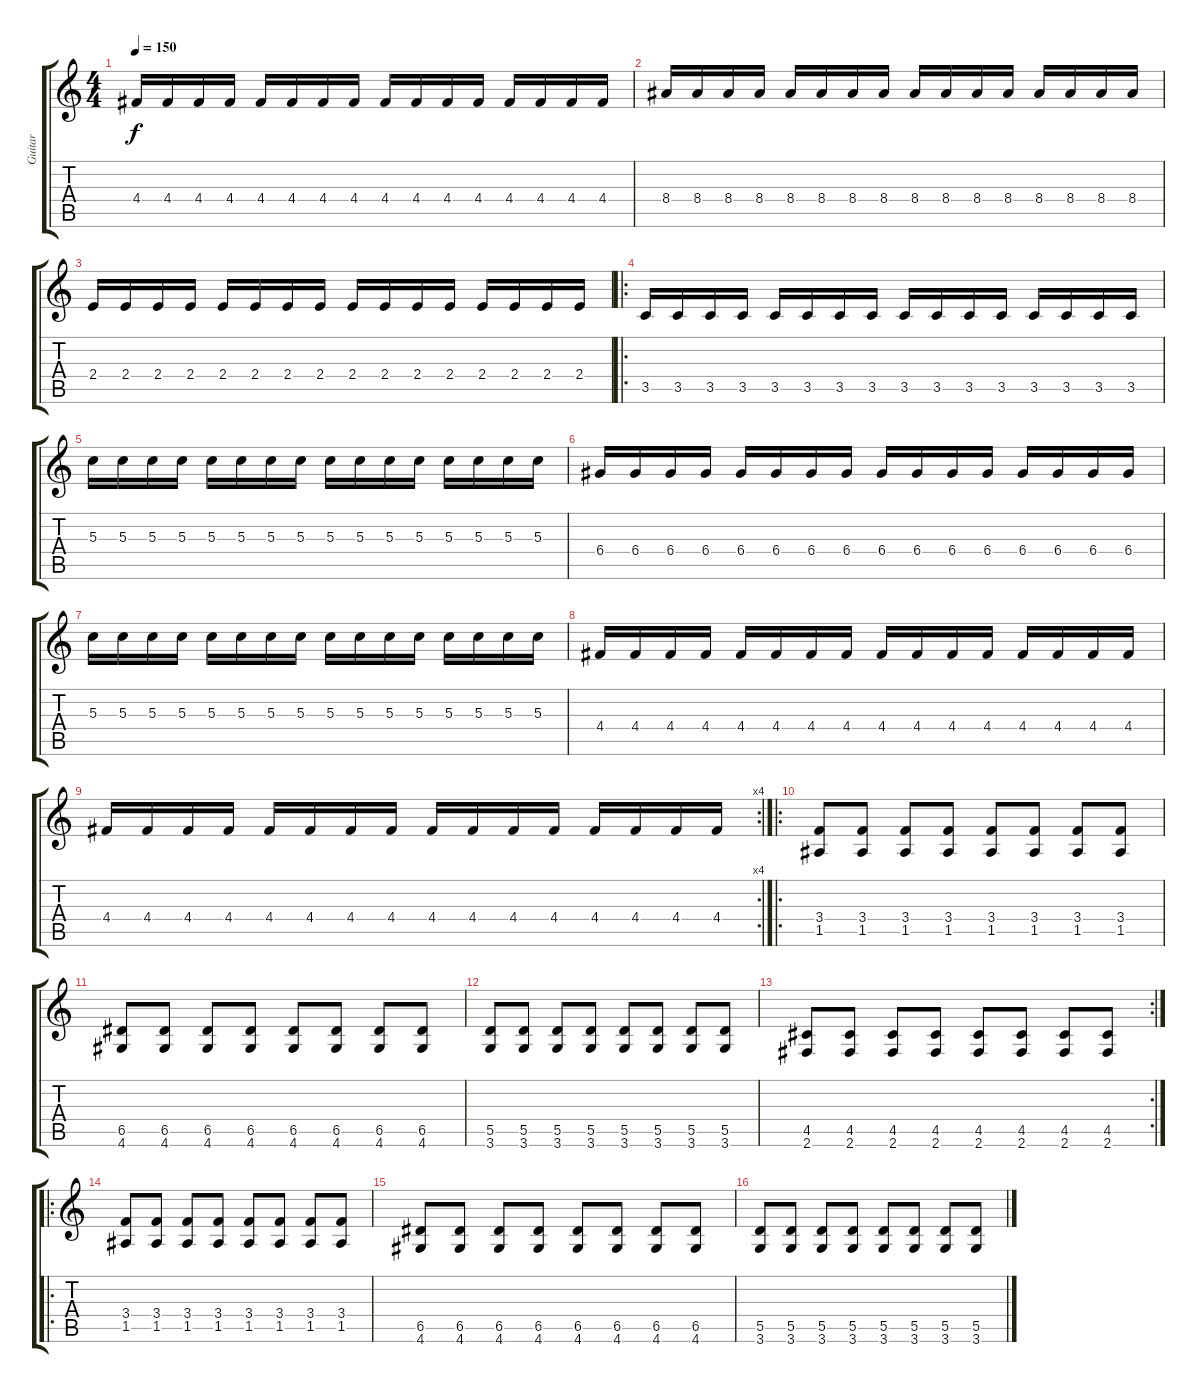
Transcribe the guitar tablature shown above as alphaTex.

\track ("Guitar" "Guitar") {instrument distortionguitar}
\staff {score tabs}
\tuning (E4 B3 G3 D3 A2 E2) {hide}
\ts (4 4)
\tempo 150
\clef g2
\ks c
4.4.16{dy f} 4.4.16 4.4.16 4.4.16 4.4.16 4.4.16 4.4.16 4.4.16 4.4.16 4.4.16 4.4.16 4.4.16 4.4.16 4.4.16 4.4.16 4.4.16 |
8.4.16 8.4.16 8.4.16 8.4.16 8.4.16 8.4.16 8.4.16 8.4.16 8.4.16 8.4.16 8.4.16 8.4.16 8.4.16 8.4.16 8.4.16 8.4.16 |
2.4.16 2.4.16 2.4.16 2.4.16 2.4.16 2.4.16 2.4.16 2.4.16 2.4.16 2.4.16 2.4.16 2.4.16 2.4.16 2.4.16 2.4.16 2.4.16 |
\ro
3.5.16 3.5.16 3.5.16 3.5.16 3.5.16 3.5.16 3.5.16 3.5.16 3.5.16 3.5.16 3.5.16 3.5.16 3.5.16 3.5.16 3.5.16 3.5.16 |
5.3.16 5.3.16 5.3.16 5.3.16 5.3.16 5.3.16 5.3.16 5.3.16 5.3.16 5.3.16 5.3.16 5.3.16 5.3.16 5.3.16 5.3.16 5.3.16 |
6.4.16 6.4.16 6.4.16 6.4.16 6.4.16 6.4.16 6.4.16 6.4.16 6.4.16 6.4.16 6.4.16 6.4.16 6.4.16 6.4.16 6.4.16 6.4.16 |
5.3.16 5.3.16 5.3.16 5.3.16 5.3.16 5.3.16 5.3.16 5.3.16 5.3.16 5.3.16 5.3.16 5.3.16 5.3.16 5.3.16 5.3.16 5.3.16 |
4.4.16 4.4.16 4.4.16 4.4.16 4.4.16 4.4.16 4.4.16 4.4.16 4.4.16 4.4.16 4.4.16 4.4.16 4.4.16 4.4.16 4.4.16 4.4.16 |
\rc 4
4.4.16 4.4.16 4.4.16 4.4.16 4.4.16 4.4.16 4.4.16 4.4.16 4.4.16 4.4.16 4.4.16 4.4.16 4.4.16 4.4.16 4.4.16 4.4.16 |
\ro
(3.4 1.5).8 (3.4 1.5).8 (3.4 1.5).8 (3.4 1.5).8 (3.4 1.5).8 (3.4 1.5).8 (3.4 1.5).8 (3.4 1.5).8 |
(6.5 4.6).8 (6.5 4.6).8 (6.5 4.6).8 (6.5 4.6).8 (6.5 4.6).8 (6.5 4.6).8 (6.5 4.6).8 (6.5 4.6).8 |
(5.5 3.6).8 (5.5 3.6).8 (5.5 3.6).8 (5.5 3.6).8 (5.5 3.6).8 (5.5 3.6).8 (5.5 3.6).8 (5.5 3.6).8 |
\rc 2
(4.5 2.6).8 (4.5 2.6).8 (4.5 2.6).8 (4.5 2.6).8 (4.5 2.6).8 (4.5 2.6).8 (4.5 2.6).8 (4.5 2.6).8 |
\ro
(3.4 1.5).8 (3.4 1.5).8 (3.4 1.5).8 (3.4 1.5).8 (3.4 1.5).8 (3.4 1.5).8 (3.4 1.5).8 (3.4 1.5).8 |
(6.5 4.6).8 (6.5 4.6).8 (6.5 4.6).8 (6.5 4.6).8 (6.5 4.6).8 (6.5 4.6).8 (6.5 4.6).8 (6.5 4.6).8 |
(5.5 3.6).8 (5.5 3.6).8 (5.5 3.6).8 (5.5 3.6).8 (5.5 3.6).8 (5.5 3.6).8 (5.5 3.6).8 (5.5 3.6).8
